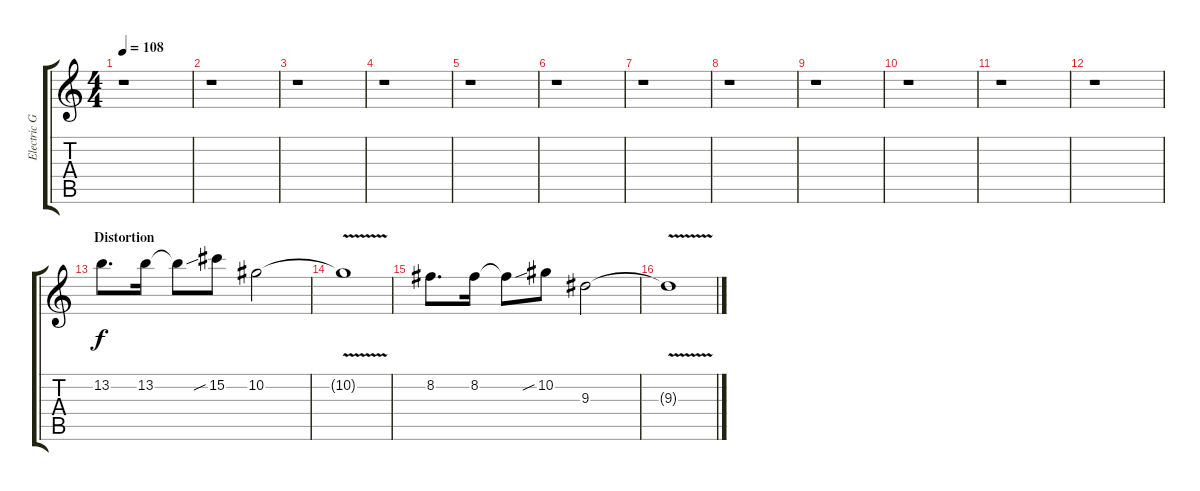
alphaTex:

\track ("Electric Guitar" "Electric G") {instrument overdrivenguitar}
\staff {score tabs}
\tuning (Eb4 Bb3 Gb3 Db3 Ab2 Eb2) {hide}
\ts (4 4)
\tempo 108
\clef g2
\ks c
r.1{dy f} |
r.1 |
r.1 |
r.1 |
r.1 |
r.1 |
r.1 |
r.1 |
r.1 |
r.1 |
r.1 |
r.1 |
\section ("" "Distortion")
13.2.8{d} 13.2.16 13.2{t}.8 15.2{sib}.8 10.2.2 |
10.2{v t}.1 |
8.2.8{d} 8.2.16 8.2{t}.8 10.2{sib}.8 9.3.2 |
9.3{v t}.1
